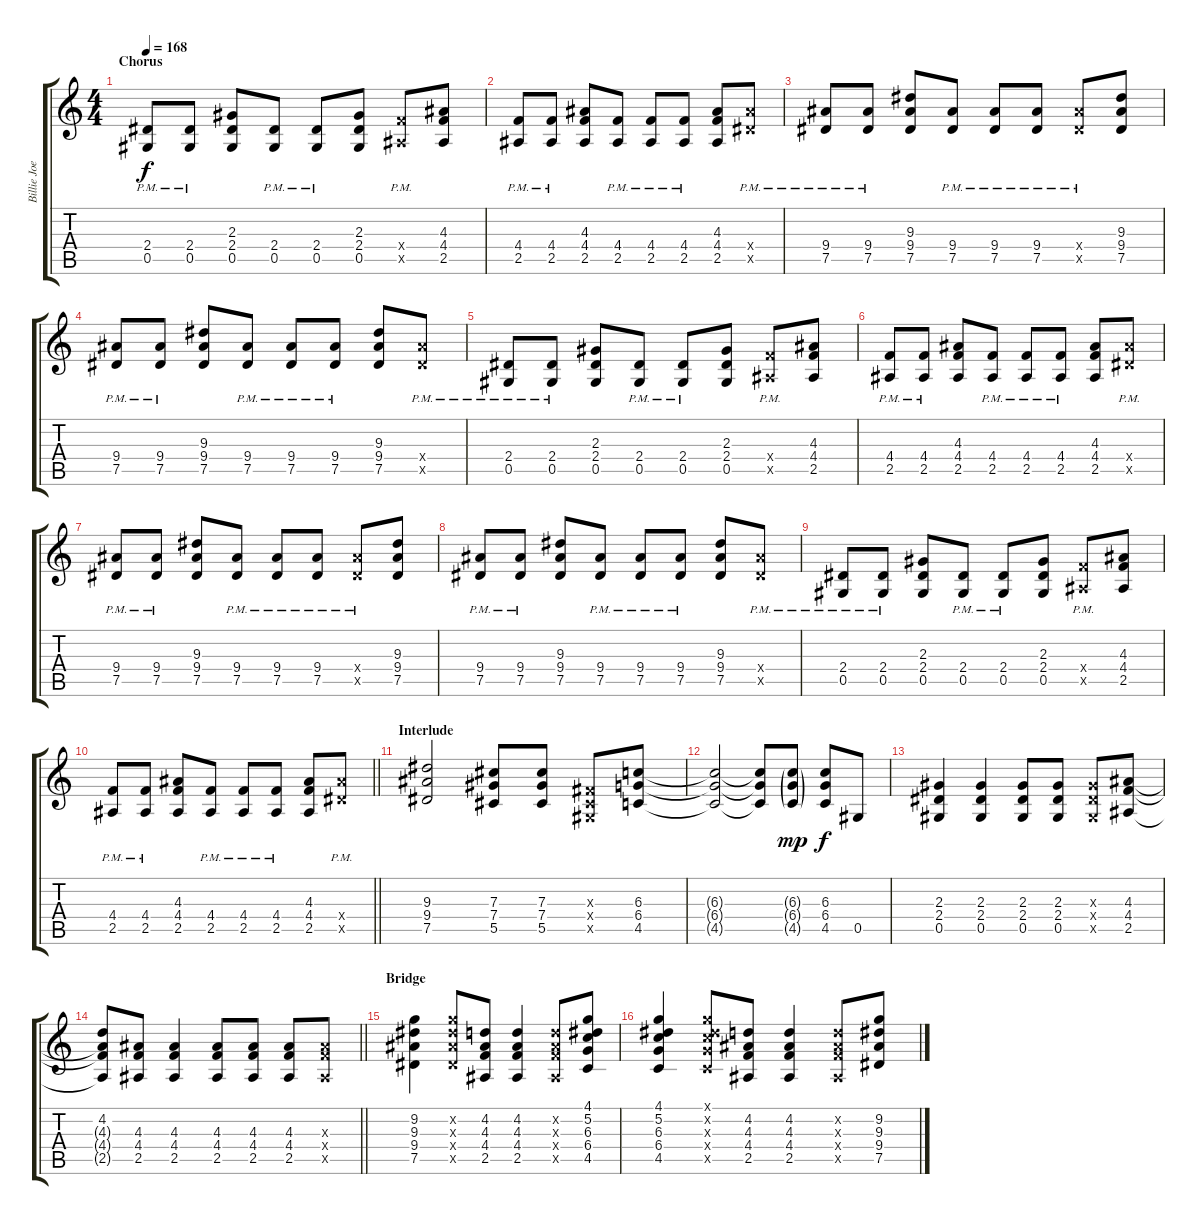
\track ("Billie Joe Armstrong - Lead Guitar" "Billie Joe") {instrument distortionguitar}
\staff {score tabs}
\tuning (Eb4 Bb3 Gb3 Db3 Ab2 Eb2) {hide}
\ts (4 4)
\section ("" "Chorus")
\tempo 168
\clef g2
\ks c
(2.4{pm} 0.5{pm}).8{dy f} (2.4{pm} 0.5{pm}).8 (2.3 2.4 0.5).8 (2.4{pm} 0.5{pm}).8 (2.4{pm} 0.5{pm}).8 (2.3 2.4 0.5).8 (4.4{pm x} 2.5{pm x}).8 (4.3 4.4 2.5).8 |
(4.4{pm} 2.5{pm}).8 (4.4{pm} 2.5{pm}).8 (4.3 4.4 2.5).8 (4.4{pm} 2.5{pm}).8 (4.4{pm} 2.5{pm}).8 (4.4{pm} 2.5{pm}).8 (4.3 4.4 2.5).8 (9.4{pm x} 7.5{pm x}).8 |
(9.4{pm} 7.5{pm}).8 (9.4{pm} 7.5{pm}).8 (9.3 9.4 7.5).8 (9.4{pm} 7.5{pm}).8 (9.4{pm} 7.5{pm}).8 (9.4{pm} 7.5{pm}).8 (9.4{pm x} 7.5{pm x}).8 (9.3 9.4 7.5).8 |
(9.4{pm} 7.5{pm}).8 (9.4{pm} 7.5{pm}).8 (9.3 9.4 7.5).8 (9.4{pm} 7.5{pm}).8 (9.4{pm} 7.5{pm}).8 (9.4{pm} 7.5{pm}).8 (9.3 9.4 7.5).8 (9.4{pm x} 7.5{pm x}).8 |
(2.4{pm} 0.5{pm}).8 (2.4{pm} 0.5{pm}).8 (2.3 2.4 0.5).8 (2.4{pm} 0.5{pm}).8 (2.4{pm} 0.5{pm}).8 (2.3 2.4 0.5).8 (4.4{pm x} 2.5{pm x}).8 (4.3 4.4 2.5).8 |
(4.4{pm} 2.5{pm}).8 (4.4{pm} 2.5{pm}).8 (4.3 4.4 2.5).8 (4.4{pm} 2.5{pm}).8 (4.4{pm} 2.5{pm}).8 (4.4{pm} 2.5{pm}).8 (4.3 4.4 2.5).8 (9.4{pm x} 7.5{pm x}).8 |
(9.4{pm} 7.5{pm}).8 (9.4{pm} 7.5{pm}).8 (9.3 9.4 7.5).8 (9.4{pm} 7.5{pm}).8 (9.4{pm} 7.5{pm}).8 (9.4{pm} 7.5{pm}).8 (9.4{pm x} 7.5{pm x}).8 (9.3 9.4 7.5).8 |
(9.4{pm} 7.5{pm}).8 (9.4{pm} 7.5{pm}).8 (9.3 9.4 7.5).8 (9.4{pm} 7.5{pm}).8 (9.4{pm} 7.5{pm}).8 (9.4{pm} 7.5{pm}).8 (9.3 9.4 7.5).8 (9.4{pm x} 7.5{pm x}).8 |
(2.4{pm} 0.5{pm}).8 (2.4{pm} 0.5{pm}).8 (2.3 2.4 0.5).8 (2.4{pm} 0.5{pm}).8 (2.4{pm} 0.5{pm}).8 (2.3 2.4 0.5).8 (4.4{pm x} 2.5{pm x}).8 (4.3 4.4 2.5).8 |
\barLineRight lightlight
(4.4{pm} 2.5{pm}).8 (4.4{pm} 2.5{pm}).8 (4.3 4.4 2.5).8 (4.4{pm} 2.5{pm}).8 (4.4{pm} 2.5{pm}).8 (4.4{pm} 2.5{pm}).8 (4.3 4.4 2.5).8 (9.4{pm x} 7.5{pm x}).8 |
\section ("" "Interlude")
(9.3 9.4 7.5).2{volume 16} (7.3 7.4 5.5).8 (7.3 7.4 5.5).8 (0.3{x} 0.4{x} 0.5{x}).8 (6.3 6.4 4.5).8 |
(6.3{t} 6.4{t} 4.5{t}).2 (6.3{t} 6.4{t} 4.5{t}).8 (6.3{g} 6.4{g} 4.5{g}).8{dy mp} (6.3 6.4 4.5).8{dy f} 0.5.8 |
(2.3 2.4 0.5).4 (2.3 2.4 0.5).4 (2.3 2.4 0.5).8 (2.3 2.4 0.5).8 (2.3{x} 2.4{x} 0.5{x}).8 (4.3 4.4 2.5).8 |
\barLineRight lightlight
(4.2 4.3{t} 4.4{t} 2.5{t}).8 (4.3 4.4 2.5).8 (4.3 4.4 2.5).4 (4.3 4.4 2.5).8 (4.3 4.4 2.5).8 (4.3 4.4 2.5).8 (4.3{x} 4.4{x} 2.5{x}).8 |
\section ("" "Bridge")
(9.2 9.3 9.4 7.5).4 (9.2{x} 9.3{x} 9.4{x} 7.5{x}).8 (4.2 4.3 4.4 2.5).8 (4.2 4.3 4.4 2.5).4 (4.2{x} 4.3{x} 4.4{x} 2.5{x}).8 (4.1 5.2 6.3 6.4 4.5).8 |
(4.1 5.2 6.3 6.4 4.5).4 (4.1{x} 5.2{x} 6.3{x} 6.4{x} 4.5{x}).8 (4.2 4.3 4.4 2.5).8 (4.2 4.3 4.4 2.5).4 (4.2{x} 4.3{x} 4.4{x} 2.5{x}).8 (9.2 9.3 9.4 7.5).8
